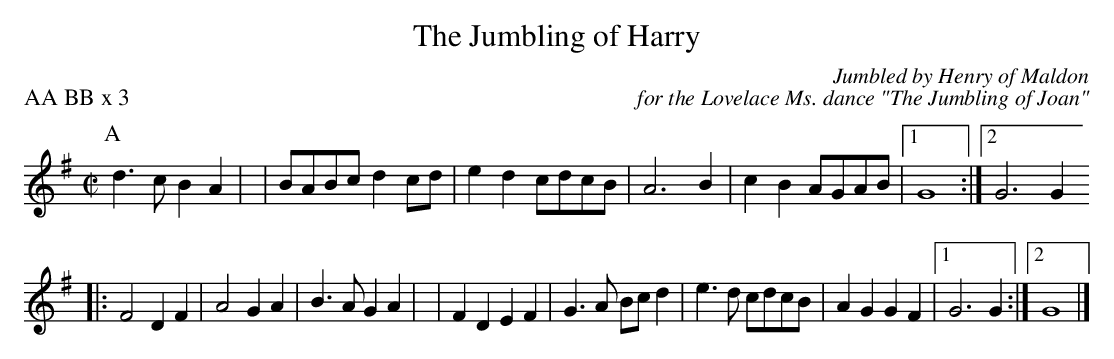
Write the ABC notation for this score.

X:1
T:The Jumbling of Harry
C:Jumbled by Henry of Maldon
C:for the Lovelace Ms. dance "The Jumbling of Joan"
P:AA BB x 3
L:1/8
M:C|
K:G
P:A
d3 c B2A2 | | BABc d2cd | e2d2 cdcB | A6 B2 | c2 B2 AGAB | [1 G8 :| [2 G6 G2
|:F4 D2 F2 | A4 G2 A2 | B3 A G2 A2 | | F2 D2 E2 F2 | G3 A Bc d2 | e3 d cdcB | A2 G2 G2 F2 | [1 G6 G2 :| [2 G8 |]
